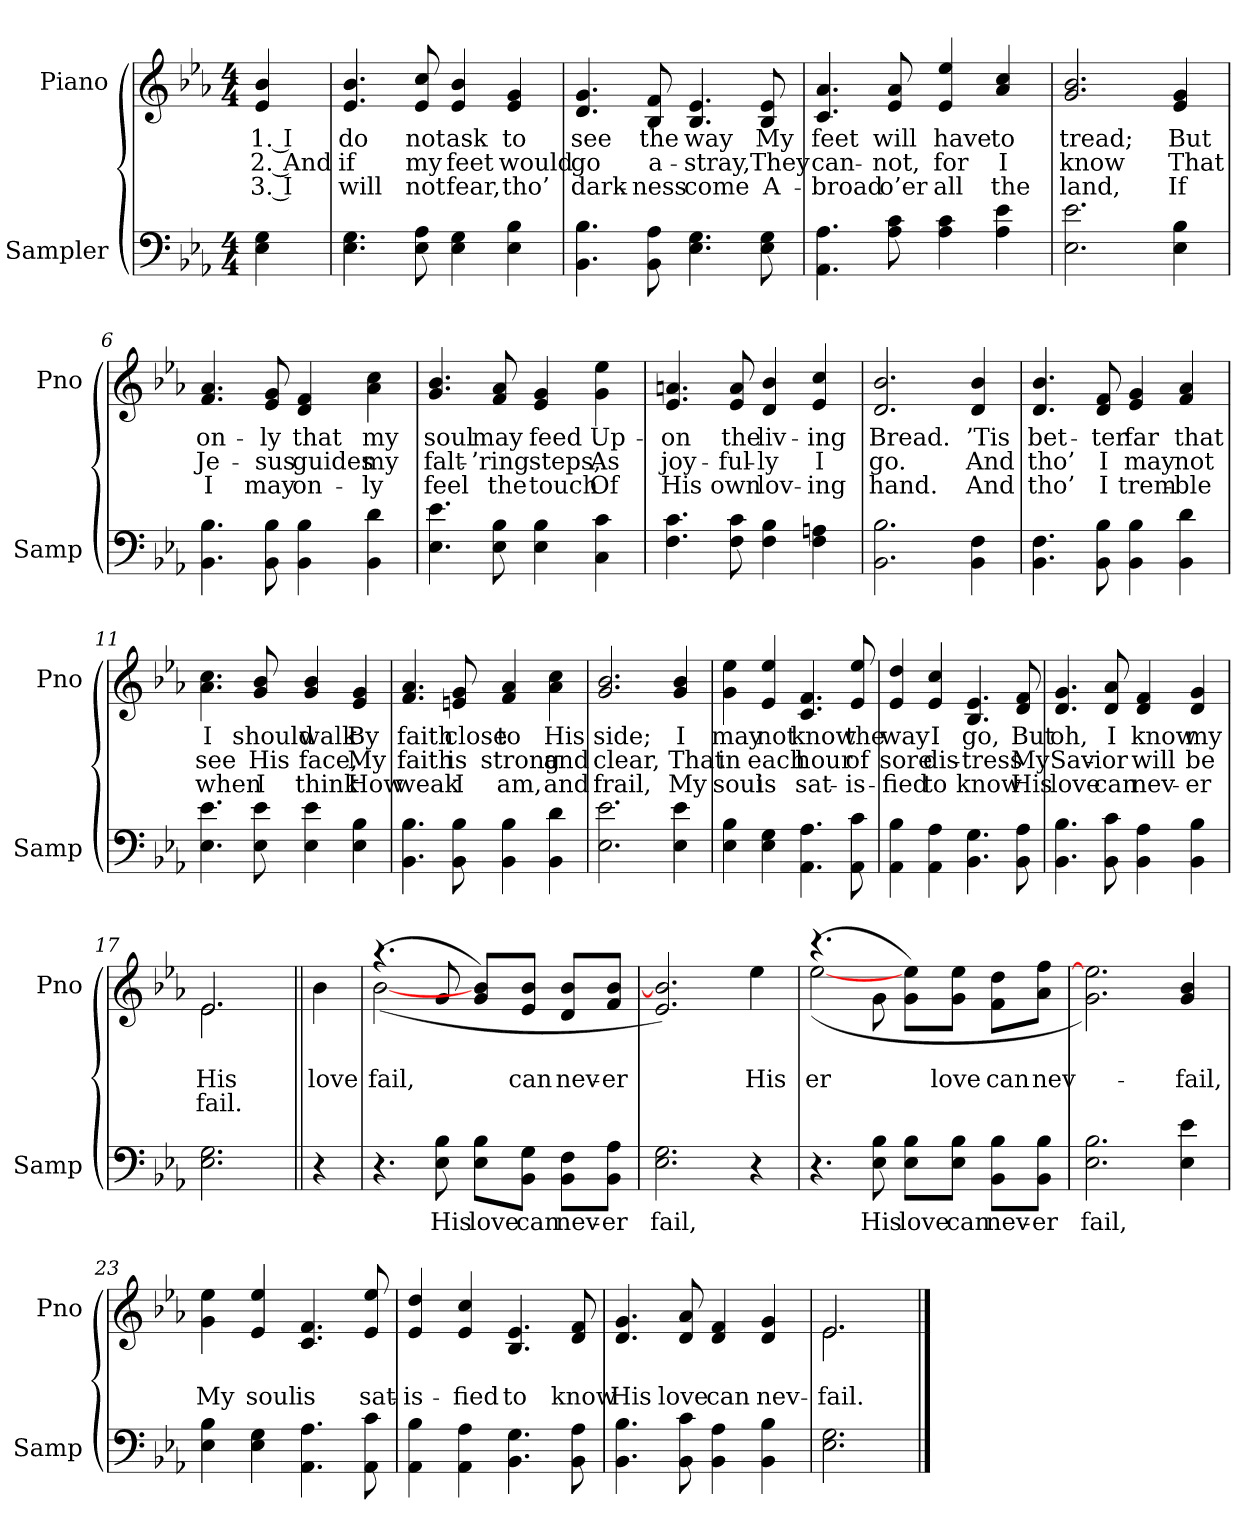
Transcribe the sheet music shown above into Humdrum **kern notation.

**kern	**text	**kern	**text	**text	**text
*part2	*part2	*part1	*part1	*part1	*part1
*staff2	*staff2	*staff1	*staff1	*staff1	*staff1
*I"Sampler	*	*I"Piano	*	*	*
*I'Samp	*	*I'Pno	*	*	*
*clefF4	*	*clefG2	*	*	*
*k[b-e-a-]	*	*k[b-e-a-]	*	*	*
*E-:	*	*E-:	*	*	*
*M4/4	*	*M4/4	*	*	*
=1	=1	=1	=1	=1	=1
4E- 4G	.	4e-/ 4b-/	1. I	2. And	3. I
=2	=2	=2	=2	=2	=2
4.E- 4.G	.	4.e-/ 4.b-/	do	if	will
8E- 8A-	.	8e-/ 8cc/	not	my	not
4E- 4G	.	4e-/ 4b-/	ask	feet	fear,
4E- 4B-	.	4e-/ 4g/	to	would	tho’
=3	=3	=3	=3	=3	=3
4.BB- 4.B-	.	4.d/ 4.g/	see	go	dark-
8BB- 8A-	.	8B-/ 8f/	the	a-	-ness
4.E- 4.G	.	4.B-/ 4.e-/	way	-stray,	come
8E- 8G	.	8B-/ 8e-/	My	They	A-
=4	=4	=4	=4	=4	=4
4.AA- 4.A-	.	4.c/ 4.a-/	feet	can-	-broad
8A- 8c	.	8e-/ 8a-/	will	-not,	o’er
4A- 4c	.	4e-/ 4ee-/	have	for	all
4A- 4e-	.	4a-/ 4cc/	to	I	the
=5	=5	=5	=5	=5	=5
2.E- 2.e-	.	2.g/ 2.b-/	tread;	know	land,
4E- 4B-	.	4e- 4g	But	That	If
=6	=6	=6	=6	=6	=6
4.BB- 4.B-	.	4.f 4.a-	on-	Je-	I
8BB- 8B-	.	8e- 8g	-ly	-sus	may
4BB- 4B-	.	4d 4f	that	guides	on-
4BB- 4d	.	4a- 4cc	my	my	-ly
=7	=7	=7	=7	=7	=7
4.E- 4.e-	.	4.g 4.b-	soul	falt-	feel
8E- 8B-	.	8f 8a-	may	-’ring	the
4E- 4B-	.	4e- 4g	feed	steps,	touch
4C 4c	.	4g 4ee-	Up-	As	Of
=8	=8	=8	=8	=8	=8
4.F 4.c	.	4.e- 4.an	-on	joy-	His
8F 8c	.	8e- 8a	the	-ful-	own
4F 4B-	.	4d 4b-	liv-	-ly	lov-
4F 4An	.	4e- 4cc	-ing	I	-ing
=9	=9	=9	=9	=9	=9
2.BB- 2.B-	.	2.d 2.b-	Bread.	go.	hand.
4BB- 4F	.	4d 4b-	’Tis	And	And
=10	=10	=10	=10	=10	=10
4.BB- 4.F	.	4.d 4.b-	bet-	tho’	tho’
8BB- 8B-	.	8d 8f	-ter	I	I
4BB- 4B-	.	4e- 4g	far	may	trem-
4BB- 4d	.	4f 4a-	that	not	-ble
=11	=11	=11	=11	=11	=11
4.E- 4.e-	.	4.a- 4.cc	I	see	when
8E- 8e-	.	8g 8b-	should	His	I
4E- 4e-	.	4g 4b-	walk	face,	think
4E- 4B-	.	4e- 4g	By	My	How
=12	=12	=12	=12	=12	=12
4.BB- 4.B-	.	4.f 4.a-	faith	faith	weak
8BB- 8B-	.	8en 8g	close	is	I
4BB- 4B-	.	4f 4a-	to	strong	am,
4BB- 4d	.	4a- 4cc	His	and	and
=13	=13	=13	=13	=13	=13
2.E- 2.e-	.	2.g/ 2.b-/	side;	clear,	frail,
4E- 4e-	.	4g 4b-	I	That	My
=14	=14	=14	=14	=14	=14
4E- 4B-	.	4g 4ee-	may	in	soul
4E- 4G	.	4e- 4ee-	not	each	is
4.AA- 4.A-	.	4.c 4.f	know	hour	sat-
8AA- 8c	.	8e- 8ee-	the	of	-is-
=15	=15	=15	=15	=15	=15
4AA- 4B-	.	4e- 4dd	way	sore	-fied
4AA- 4A-	.	4e- 4cc	I	dis-	to
4.BB- 4.G	.	4.B- 4.e-	go,	-tress	know
8BB- 8A-	.	8d 8f	But	My	His
=16	=16	=16	=16	=16	=16
4.BB- 4.B-	.	4.d 4.g	oh,	Sav-	love
8BB- 8c	.	8d 8a-	I	-ior	can
4BB- 4A-	.	4d 4f	know	will	nev-
4BB- 4B-	.	4d 4g	my	be	-er
=17	=17	=17	=17	=17	=17
*	*	*^	*	*	*
2.E- 2.G	.	2.e-/	2.e-	.	His	fail.
=18||	=18||	=18||	=18||	=18||	=18||	=18||
!	!	!LO:TX:t=Refrain	!	!	!	!
*	*	*v	*v	*	*	*
4r	.	4b-	.	love	.
=19	=19	=19	=19	=19	=19
*	*	*^	*	*	*
4.r	.	(4.r	([2b-	.	fail,	.
8E- 8B-	His	8g	.	.	.	.
8E-\ 8B-\L	love	8g/ 8b-/L)	2ryy	.	.	.
8BB-\ 8G\J	can	8e-/ 8b-/J	.	.	can	.
8BB-\ 8F\L	nev-	8d/ 8b-/L	.	.	nev-	.
8BB-\ 8A-\J	-er	8f/ 8b-/J	.	.	-er	.
*	*	*v	*v	*	*	*
=20	=20	=20	=20	=20	=20
2.E- 2.G	fail,	2.e- 2.b-])	.	.	.
4r	.	4ee-	.	His	.
=21	=21	=21	=21	=21	=21
*	*	*^	*	*	*
4.r	.	(4.r	([2ee-	.	-er	.
8E- 8B-	His	8g\	.	.	.	.
8E-\ 8B-\L	love	8g\ 8ee-\L)	2ryy	.	.	.
8E-\ 8B-\J	can	8g\ 8ee-\J	.	.	love	.
8BB-\ 8B-\L	nev-	8f\ 8dd\L	.	.	can	.
8BB-\ 8B-\J	-er	8a-\ 8ff\J	.	.	nev-	.
*	*	*v	*v	*	*	*
=22	=22	=22	=22	=22	=22
2.E- 2.B-	fail,	2.g 2.ee-])	.	.	.
4E- 4e-	.	4g 4b-	.	fail,	.
=23	=23	=23	=23	=23	=23
4E- 4B-	.	4g 4ee-	.	My	.
4E- 4G	.	4e- 4ee-	.	soul	.
4.AA- 4.A-	.	4.c 4.f	.	is	.
8AA- 8c	.	8e- 8ee-	.	sat-	.
=24	=24	=24	=24	=24	=24
4AA- 4B-	.	4e- 4dd	.	-is-	.
4AA- 4A-	.	4e- 4cc	.	-fied	.
4.BB- 4.G	.	4.B- 4.e-	.	to	.
8BB- 8A-	.	8d 8f	.	know	.
=25	=25	=25	=25	=25	=25
4.BB- 4.B-	.	4.d 4.g	.	His	.
8BB- 8c	.	8d 8a-	.	love	.
4BB- 4A-	.	4d 4f	.	can	.
4BB- 4B-	.	4d 4g	.	nev-	.
=26	=26	=26	=26	=26	=26
*	*	*^	*	*	*
2.E- 2.G	.	2.e-/	2.e-	.	fail.	.
*	*	*v	*v	*	*	*
==	==	==	==	==	==
*-	*-	*-	*-	*-	*-
